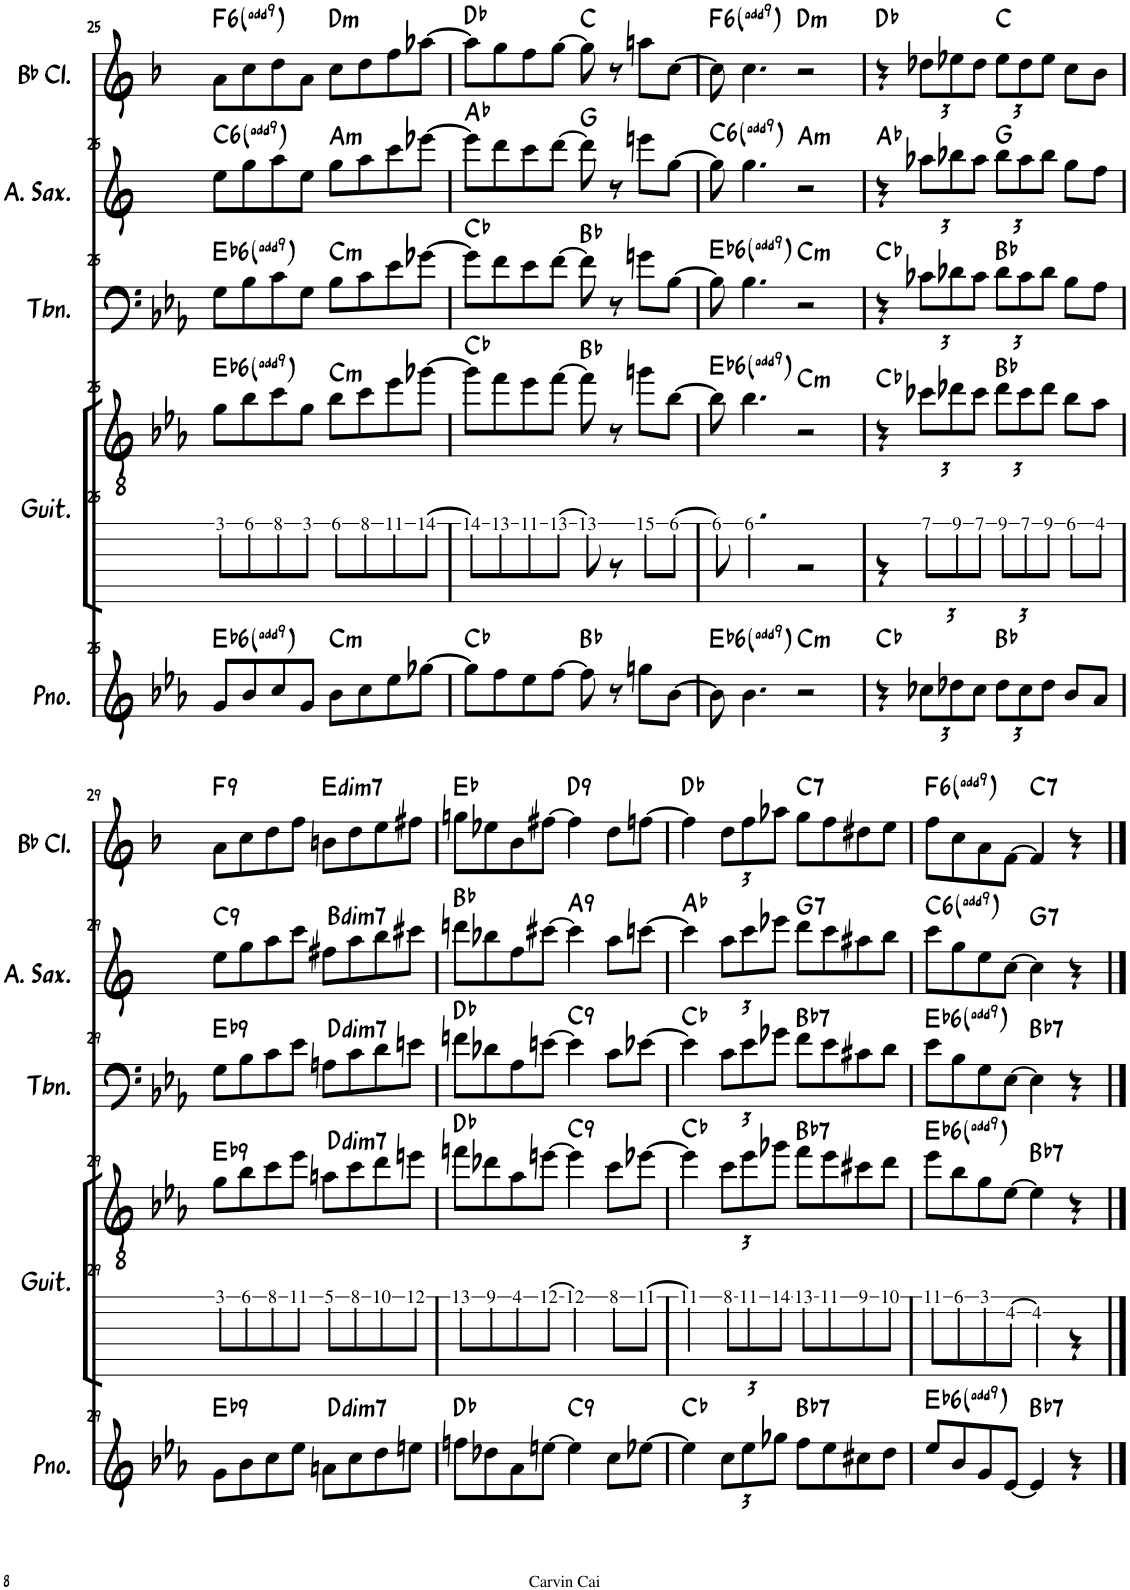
**kern	**harte	**kern	**kern	**harte	**kern	**harte	**kern	**harte	**kern	**harte
*part5	*part5	*part4	*part4	*part4	*part3	*part3	*part2	*part2	*part1	*part1
*staff6	*	*staff5	*staff4	*	*staff3	*	*staff2	*	*staff1	*
*I"钢琴	*	*I"原音吉他	*	*	*I"长号	*	*I"中音萨克斯	*	*I"降B调单簧管	*
!!LO:PB:g=z
*clefG2	*	*	*clefGv2	*	*clefF4	*	*clefG2	*	*clefG2	*
*	*	*	*	*	*	*	*Trd5c9	*	*Trd1c2	*
*k[b-e-a-]	*	*k[b-e-a-]	*k[b-e-a-]	*	*k[b-e-a-]	*	*k[]	*	*k[b-]	*
*M4/4	*	*M4/4	*M4/4	*	*M4/4	*	*M4/4	*	*M4/4	*
=25	=25	=25	=25	=25	=25	=25	=25	=25	=25	=25
!	!LO:H:kt=6	!	!	!LO:H:kt=6	!	!LO:H:kt=6	!	!LO:H:kt=6	!	!LO:H:kt=6
8g/L	Eb:maj6(9)	8g\L	8g\L	Eb:maj6(9)	8G\L	Eb:maj6(9)	8ee\L	C:maj6(9)	8a\L	F:maj6(9)
8b-/	.	8b-\	8b-\	.	8B-\	.	8gg\	.	8cc\	.
8cc/	.	8cc\	8cc\	.	8c\	.	8aa\	.	8dd\	.
8g/J	.	8g\J	8g\J	.	8G\J	.	8ee\J	.	8a\J	.
!	!LO:H:kt=m	!	!	!LO:H:kt=m	!	!LO:H:kt=m	!	!LO:H:kt=m	!	!LO:H:kt=m
8b-\L	C:min	8b-\L	8b-\L	C:min	8B-\L	C:min	8gg\L	A:min	8cc\L	D:min
8cc\	.	8cc\	8cc\	.	8c\	.	8aa\	.	8dd\	.
8ee-\	.	8ee-\	8ee-\	.	8e-\	.	8ccc\	.	8ff\	.
[8gg-X\J	.	[8gg-X\J	[8gg-X\J	.	[8g-X\J	.	[8eee-X\J	.	[8aa-X\J	.
=26	=26	=26	=26	=26	=26	=26	=26	=26	=26	=26
8gg-\L]	Cb:maj	8gg-\L]	8gg-\L]	Cb:maj	8g-\L]	Cb:maj	8eee-\L]	Ab:maj	8aa-\L]	Db:maj
8ff\	.	8ff\	8ff\	.	8f\	.	8ddd\	.	8gg\	.
8ee-\	.	8ee-\	8ee-\	.	8e-\	.	8ccc\	.	8ff\	.
[8ff\J	.	[8ff\J	[8ff\J	.	[8f\J	.	[8ddd\J	.	[8gg\J	.
8ff\]	Bb:maj	8ff\]	8ff\]	Bb:maj	8f\]	Bb:maj	8ddd\]	G:maj	8gg\]	C:maj
8r	.	8r	8r	.	8r	.	8r	.	8r	.
8ggn\L	.	8ggn\L	8ggn\L	.	8gn\L	.	8eeen\L	.	8aan\L	.
[8b-\J	.	[8b-\J	[8b-\J	.	[8B-\J	.	[8gg\J	.	[8cc\J	.
=27	=27	=27	=27	=27	=27	=27	=27	=27	=27	=27
!	!LO:H:kt=6	!	!	!LO:H:kt=6	!	!LO:H:kt=6	!	!LO:H:kt=6	!	!LO:H:kt=6
8b-\]	Eb:maj6(9)	8b-\]	8b-\]	Eb:maj6(9)	8B-\]	Eb:maj6(9)	8gg\]	C:maj6(9)	8cc\]	F:maj6(9)
4.b-\	.	4.b-\	4.b-\	.	4.B-\	.	4.gg\	.	4.cc\	.
!	!LO:H:kt=m	!	!	!LO:H:kt=m	!	!LO:H:kt=m	!	!LO:H:kt=m	!	!LO:H:kt=m
2r	C:min	2r	2r	C:min	2r	C:min	2r	A:min	2r	D:min
=28	=28	=28	=28	=28	=28	=28	=28	=28	=28	=28
4r	Cb:maj	4r	4r	Cb:maj	4r	Cb:maj	4r	Ab:maj	4r	Db:maj
*Xbrackettup	*	*Xbrackettup	*Xbrackettup	*	*Xbrackettup	*	*Xbrackettup	*	*Xbrackettup	*
12cc-X\L	.	12cc-X\L	12cc-X\L	.	12c-X\L	.	12aa-X\L	.	12dd-X\L	.
12dd-X\	.	12dd-X\	12dd-X\	.	12d-X\	.	12bb-X\	.	12ee-X\	.
12cc-\J	.	12cc-\J	12cc-\J	.	12c-\J	.	12aa-\J	.	12dd-\J	.
12dd-\L	Bb:maj	12dd-\L	12dd-\L	Bb:maj	12d-\L	Bb:maj	12bb-\L	G:maj	12ee-\L	C:maj
12cc-\	.	12cc-\	12cc-\	.	12c-\	.	12aa-\	.	12dd-\	.
12dd-\J	.	12dd-\J	12dd-\J	.	12d-\J	.	12bb-\J	.	12ee-\J	.
8b-/L	.	8b-\L	8b-\L	.	8B-\L	.	8gg\L	.	8cc\L	.
8a-/J	.	8a-\J	8a-\J	.	8A-\J	.	8ff\J	.	8b-\J	.
!!LO:LB:g=z
=29	=29	=29	=29	=29	=29	=29	=29	=29	=29	=29
!	!LO:H:kt=9	!	!	!LO:H:kt=9	!	!LO:H:kt=9	!	!LO:H:kt=9	!	!LO:H:kt=9
8g\L	Eb:9	8g\L	8g\L	Eb:9	8G\L	Eb:9	8ee\L	C:9	8a\L	F:9
8b-\	.	8b-\	8b-\	.	8B-\	.	8gg\	.	8cc\	.
8cc\	.	8cc\	8cc\	.	8c\	.	8aa\	.	8dd\	.
8ee-\J	.	8ee-\J	8ee-\J	.	8e-\J	.	8ccc\J	.	8ff\J	.
!	!LO:H:kt=dim7	!	!	!LO:H:kt=dim7	!	!LO:H:kt=dim7	!	!LO:H:kt=dim7	!	!LO:H:kt=dim7
8an\L	D:dim7	8an\L	8an\L	D:dim7	8An\L	D:dim7	8ff#X\L	B:dim7	8bn\L	E:dim7
8cc\	.	8cc\	8cc\	.	8c\	.	8aa\	.	8dd\	.
8dd\	.	8dd\	8dd\	.	8d\	.	8bb\	.	8ee\	.
8een\J	.	8ee#X\J	8een\J	.	8en\J	.	8ccc#X\J	.	8ff#X\J	.
=30	=30	=30	=30	=30	=30	=30	=30	=30	=30	=30
8ffn\L	Db:maj	8ffn\L	8ffn\L	Db:maj	8fn\L	Db:maj	8dddn\L	Bb:maj	8ggn\L	Eb:maj
8dd-X\	.	8dd-X\	8dd-X\	.	8d-X\	.	8bb-X\	.	8ee-X\	.
8a-\	.	8a-\	8a-\	.	8A-\	.	8ff\	.	8b-\	.
[8een\J	.	[8ee#X\J	[8een\J	.	[8en\J	.	[8ccc#X\J	.	[8ff#X\J	.
!	!LO:H:kt=9	!	!	!LO:H:kt=9	!	!LO:H:kt=9	!	!LO:H:kt=9	!	!LO:H:kt=9
4ee\]	C:9	4ee\]	4ee\]	C:9	4e\]	C:9	4ccc#\]	A:9	4ff#\]	D:9
8cc\L	.	8cc\L	8cc\L	.	8c\L	.	8aa\L	.	8dd\L	.
[8ee-X\J	.	[8ee-X\J	[8ee-X\J	.	[8e-X\J	.	[8cccn\J	.	[8ffn\J	.
=31	=31	=31	=31	=31	=31	=31	=31	=31	=31	=31
4ee-\]	Cb:maj	4ee-\]	4ee-\]	Cb:maj	4e-\]	Cb:maj	4ccc\]	Ab:maj	4ff\]	Db:maj
12cc\L	.	12cc\L	12cc\L	.	12c\L	.	12aa\L	.	12dd\L	.
12ee-\	.	12ee-\	12ee-\	.	12e-\	.	12ccc\	.	12ff\	.
12gg-X\J	.	12gg-X\J	12gg-X\J	.	12g-X\J	.	12eee-X\J	.	12aa-X\J	.
!	!LO:H:kt=7	!	!	!LO:H:kt=7	!	!LO:H:kt=7	!	!LO:H:kt=7	!	!LO:H:kt=7
8ff\L	Bb:7	8ff\L	8ff\L	Bb:7	8f\L	Bb:7	8ddd\L	G:7	8gg\L	C:7
8ee-\	.	8ee-\	8ee-\	.	8e-\	.	8ccc\	.	8ff\	.
8cc#X\	.	8cc#X\	8cc#X\	.	8c#X\	.	8aa#X\	.	8dd#X\	.
8dd\J	.	8dd\J	8dd\J	.	8d\J	.	8bb\J	.	8ee\J	.
=32	=32	=32	=32	=32	=32	=32	=32	=32	=32	=32
!	!LO:H:kt=6	!	!	!LO:H:kt=6	!	!LO:H:kt=6	!	!LO:H:kt=6	!	!LO:H:kt=6
8ee-/L	Eb:maj6(9)	8ee-\L	8ee-\L	Eb:maj6(9)	8e-\L	Eb:maj6(9)	8ccc\L	C:maj6(9)	8ff\L	F:maj6(9)
8b-/	.	8b-\	8b-\	.	8B-\	.	8gg\	.	8cc\	.
8g/	.	8g\	8g\	.	8G\	.	8ee\	.	8a\	.
[8e-/J	.	[8e-\J	[8e-\J	.	[8E-\J	.	[8cc\J	.	[8f\J	.
!	!LO:H:kt=7	!	!	!LO:H:kt=7	!	!LO:H:kt=7	!	!LO:H:kt=7	!	!LO:H:kt=7
4e-/]	Bb:7	4e-\]	4e-\]	Bb:7	4E-\]	Bb:7	4cc\]	G:7	4f/]	C:7
4r	.	4r	4r	.	4r	.	4r	.	4r	.
==	==	==	==	==	==	==	==	==	==	==
*-	*-	*-	*-	*-	*-	*-	*-	*-	*-	*-
